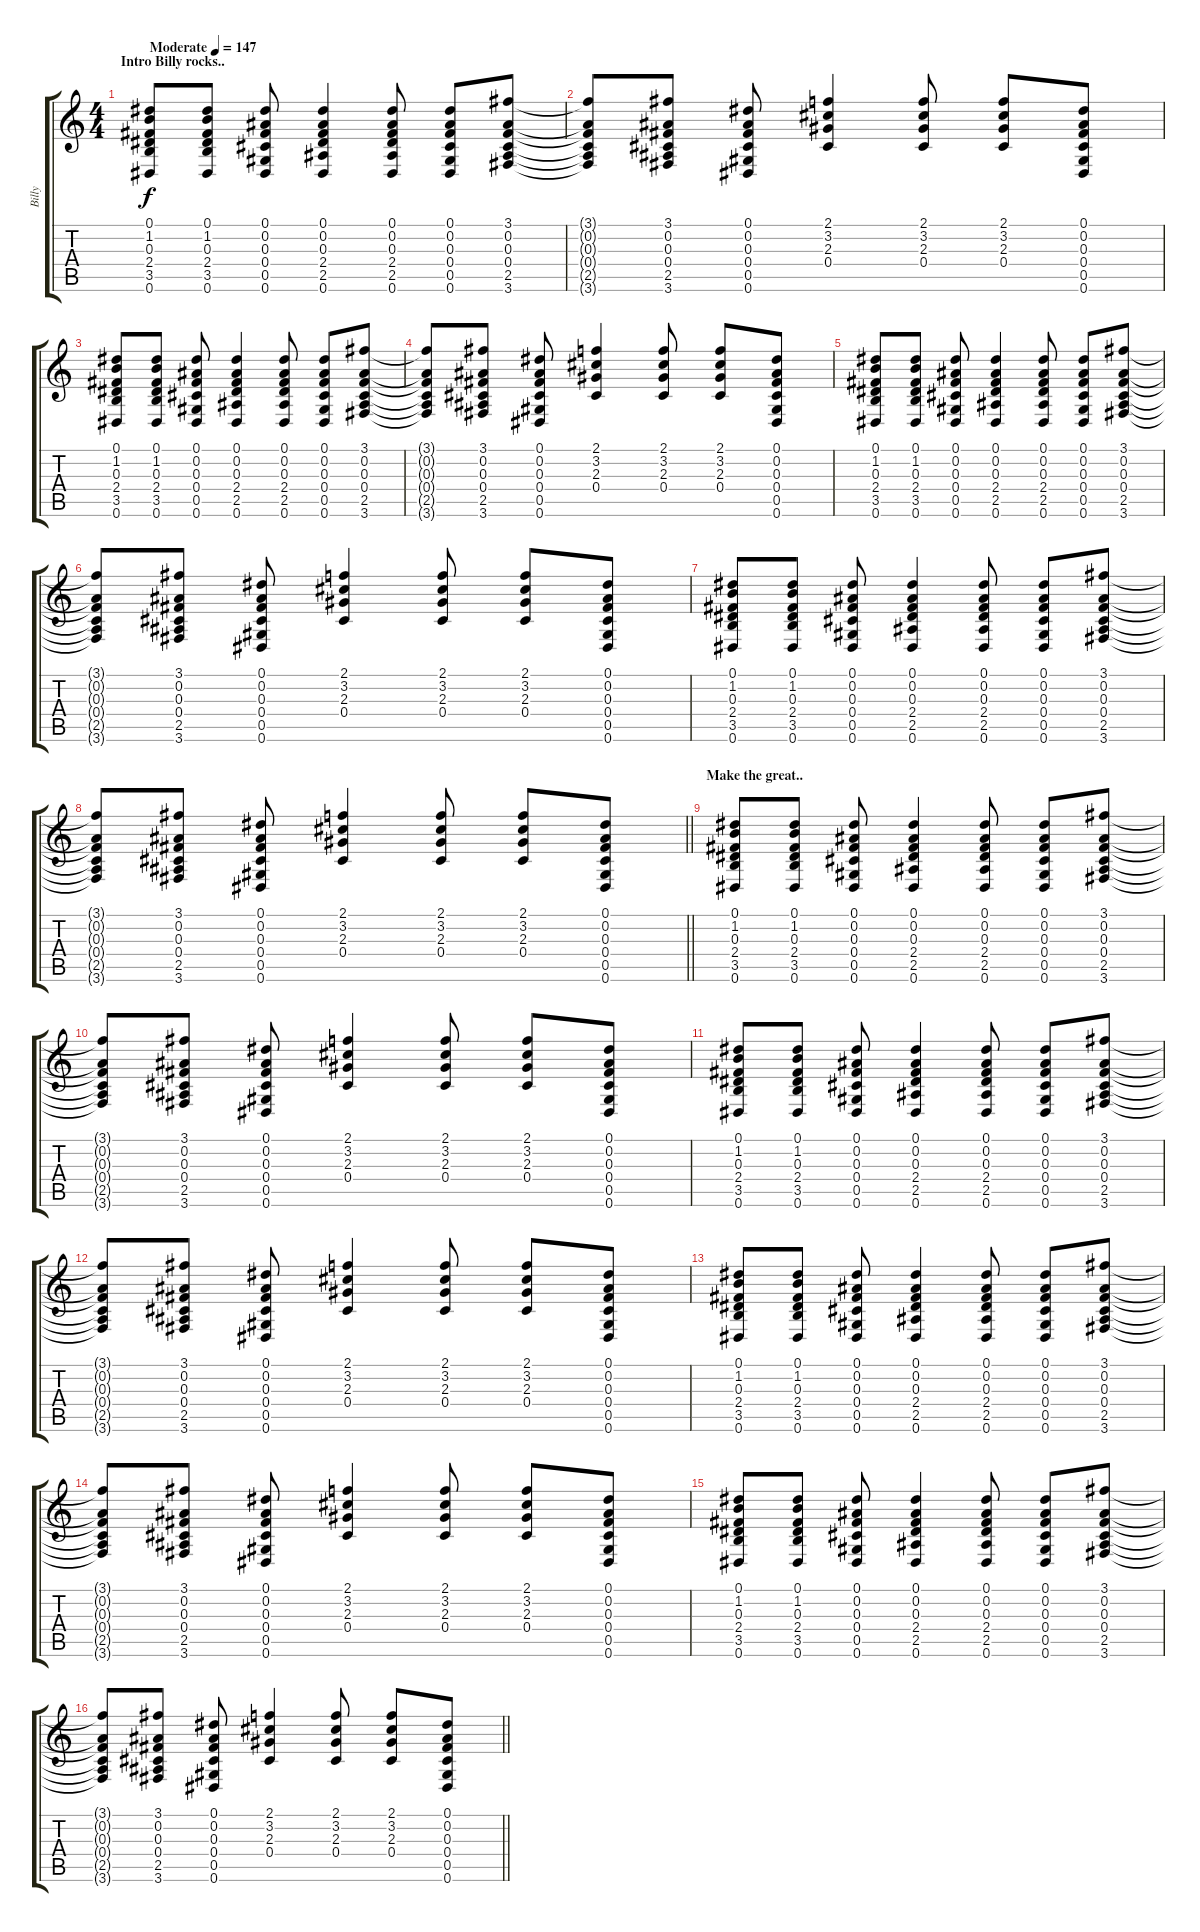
\track ("Billy" "Billy") {instrument acousticguitarsteel}
\staff {score tabs}
\tuning (Eb4 Bb3 Gb3 Db3 Ab2 Eb2) {hide}
\ts (4 4)
\section ("" "Intro Billy rocks..")
\tempo (147 "Moderate")
\clef g2
\ks c
(0.1 1.2 0.3 2.4 3.5 0.6).8{dy f instrument acousticguitarsteel} (0.1 1.2 0.3 2.4 3.5 0.6).8 (0.1 0.2 0.3 0.4 0.5 0.6).8 (0.1 0.2 0.3 2.4 2.5 0.6).4 (0.1 0.2 0.3 2.4 2.5 0.6).8 (0.1 0.2 0.3 0.4 0.5 0.6).8 (3.1 0.2 0.3 0.4 2.5 3.6).8 |
(3.1{t} 0.2{t} 0.3{t} 0.4{t} 2.5{t} 3.6{t}).8 (3.1 0.2 0.3 0.4 2.5 3.6).8 (0.1 0.2 0.3 0.4 0.5 0.6).8 (2.1 3.2 2.3 0.4).4 (2.1 3.2 2.3 0.4).8 (2.1 3.2 2.3 0.4).8 (0.1 0.2 0.3 0.4 0.5 0.6).8 |
(0.1 1.2 0.3 2.4 3.5 0.6).8 (0.1 1.2 0.3 2.4 3.5 0.6).8 (0.1 0.2 0.3 0.4 0.5 0.6).8 (0.1 0.2 0.3 2.4 2.5 0.6).4 (0.1 0.2 0.3 2.4 2.5 0.6).8 (0.1 0.2 0.3 0.4 0.5 0.6).8 (3.1 0.2 0.3 0.4 2.5 3.6).8 |
(3.1{t} 0.2{t} 0.3{t} 0.4{t} 2.5{t} 3.6{t}).8 (3.1 0.2 0.3 0.4 2.5 3.6).8 (0.1 0.2 0.3 0.4 0.5 0.6).8 (2.1 3.2 2.3 0.4).4 (2.1 3.2 2.3 0.4).8 (2.1 3.2 2.3 0.4).8 (0.1 0.2 0.3 0.4 0.5 0.6).8 |
(0.1 1.2 0.3 2.4 3.5 0.6).8{volume 5} (0.1 1.2 0.3 2.4 3.5 0.6).8 (0.1 0.2 0.3 0.4 0.5 0.6).8 (0.1 0.2 0.3 2.4 2.5 0.6).4 (0.1 0.2 0.3 2.4 2.5 0.6).8 (0.1 0.2 0.3 0.4 0.5 0.6).8 (3.1 0.2 0.3 0.4 2.5 3.6).8 |
(3.1{t} 0.2{t} 0.3{t} 0.4{t} 2.5{t} 3.6{t}).8 (3.1 0.2 0.3 0.4 2.5 3.6).8 (0.1 0.2 0.3 0.4 0.5 0.6).8 (2.1 3.2 2.3 0.4).4 (2.1 3.2 2.3 0.4).8 (2.1 3.2 2.3 0.4).8 (0.1 0.2 0.3 0.4 0.5 0.6).8 |
(0.1 1.2 0.3 2.4 3.5 0.6).8 (0.1 1.2 0.3 2.4 3.5 0.6).8 (0.1 0.2 0.3 0.4 0.5 0.6).8 (0.1 0.2 0.3 2.4 2.5 0.6).4 (0.1 0.2 0.3 2.4 2.5 0.6).8 (0.1 0.2 0.3 0.4 0.5 0.6).8 (3.1 0.2 0.3 0.4 2.5 3.6).8 |
\barLineRight lightlight
(3.1{t} 0.2{t} 0.3{t} 0.4{t} 2.5{t} 3.6{t}).8 (3.1 0.2 0.3 0.4 2.5 3.6).8 (0.1 0.2 0.3 0.4 0.5 0.6).8 (2.1 3.2 2.3 0.4).4 (2.1 3.2 2.3 0.4).8 (2.1 3.2 2.3 0.4).8 (0.1 0.2 0.3 0.4 0.5 0.6).8 |
\section ("" "Make the great..")
(0.1 1.2 0.3 2.4 3.5 0.6).8 (0.1 1.2 0.3 2.4 3.5 0.6).8 (0.1 0.2 0.3 0.4 0.5 0.6).8 (0.1 0.2 0.3 2.4 2.5 0.6).4 (0.1 0.2 0.3 2.4 2.5 0.6).8 (0.1 0.2 0.3 0.4 0.5 0.6).8 (3.1 0.2 0.3 0.4 2.5 3.6).8 |
(3.1{t} 0.2{t} 0.3{t} 0.4{t} 2.5{t} 3.6{t}).8 (3.1 0.2 0.3 0.4 2.5 3.6).8 (0.1 0.2 0.3 0.4 0.5 0.6).8 (2.1 3.2 2.3 0.4).4 (2.1 3.2 2.3 0.4).8 (2.1 3.2 2.3 0.4).8 (0.1 0.2 0.3 0.4 0.5 0.6).8 |
(0.1 1.2 0.3 2.4 3.5 0.6).8 (0.1 1.2 0.3 2.4 3.5 0.6).8 (0.1 0.2 0.3 0.4 0.5 0.6).8 (0.1 0.2 0.3 2.4 2.5 0.6).4 (0.1 0.2 0.3 2.4 2.5 0.6).8 (0.1 0.2 0.3 0.4 0.5 0.6).8 (3.1 0.2 0.3 0.4 2.5 3.6).8 |
(3.1{t} 0.2{t} 0.3{t} 0.4{t} 2.5{t} 3.6{t}).8 (3.1 0.2 0.3 0.4 2.5 3.6).8 (0.1 0.2 0.3 0.4 0.5 0.6).8 (2.1 3.2 2.3 0.4).4 (2.1 3.2 2.3 0.4).8 (2.1 3.2 2.3 0.4).8 (0.1 0.2 0.3 0.4 0.5 0.6).8 |
(0.1 1.2 0.3 2.4 3.5 0.6).8 (0.1 1.2 0.3 2.4 3.5 0.6).8 (0.1 0.2 0.3 0.4 0.5 0.6).8 (0.1 0.2 0.3 2.4 2.5 0.6).4 (0.1 0.2 0.3 2.4 2.5 0.6).8 (0.1 0.2 0.3 0.4 0.5 0.6).8 (3.1 0.2 0.3 0.4 2.5 3.6).8 |
(3.1{t} 0.2{t} 0.3{t} 0.4{t} 2.5{t} 3.6{t}).8 (3.1 0.2 0.3 0.4 2.5 3.6).8 (0.1 0.2 0.3 0.4 0.5 0.6).8 (2.1 3.2 2.3 0.4).4 (2.1 3.2 2.3 0.4).8 (2.1 3.2 2.3 0.4).8 (0.1 0.2 0.3 0.4 0.5 0.6).8 |
(0.1 1.2 0.3 2.4 3.5 0.6).8 (0.1 1.2 0.3 2.4 3.5 0.6).8 (0.1 0.2 0.3 0.4 0.5 0.6).8 (0.1 0.2 0.3 2.4 2.5 0.6).4 (0.1 0.2 0.3 2.4 2.5 0.6).8 (0.1 0.2 0.3 0.4 0.5 0.6).8 (3.1 0.2 0.3 0.4 2.5 3.6).8 |
\barLineRight lightlight
(3.1{t} 0.2{t} 0.3{t} 0.4{t} 2.5{t} 3.6{t}).8 (3.1 0.2 0.3 0.4 2.5 3.6).8 (0.1 0.2 0.3 0.4 0.5 0.6).8 (2.1 3.2 2.3 0.4).4 (2.1 3.2 2.3 0.4).8 (2.1 3.2 2.3 0.4).8 (0.1 0.2 0.3 0.4 0.5 0.6).8
